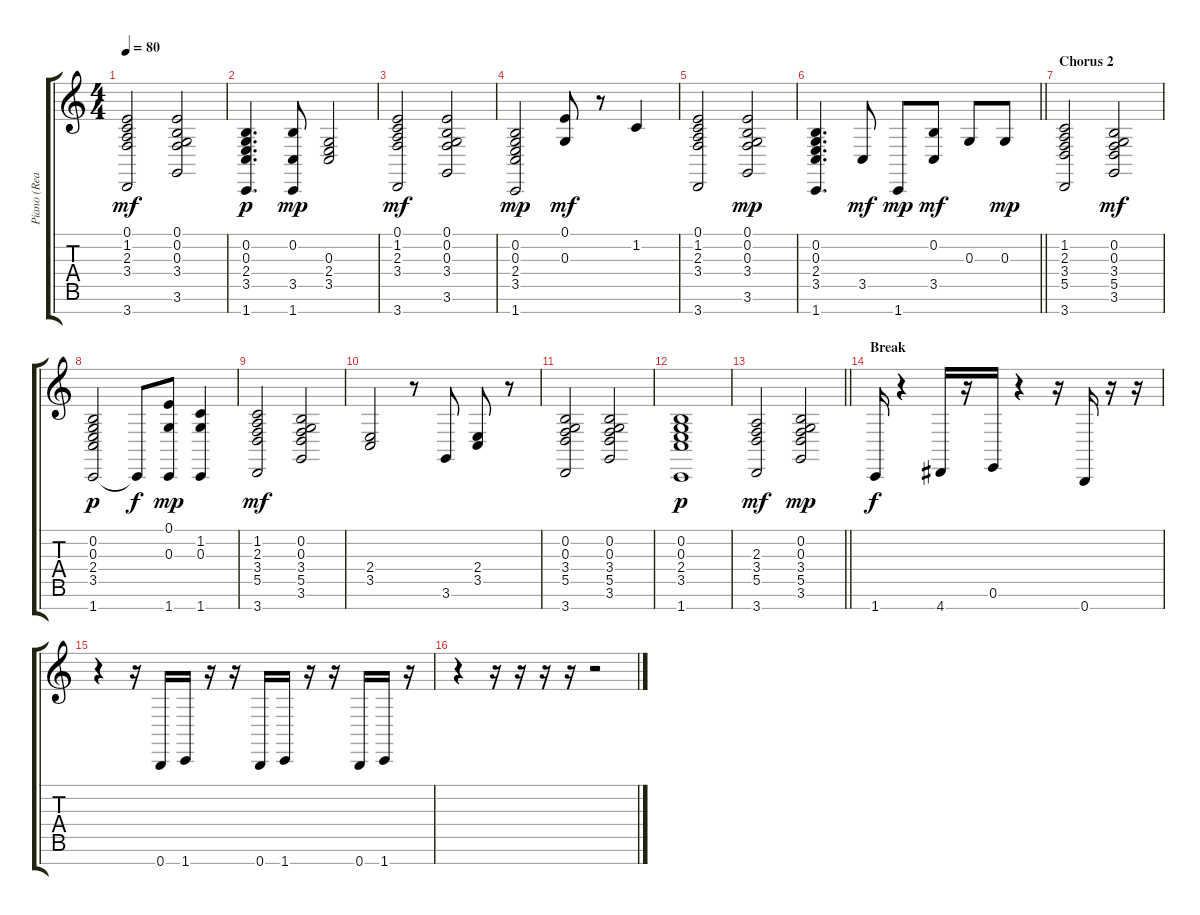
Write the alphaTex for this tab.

\track ("Piano (Reading Only)" "Piano (Rea") {instrument acousticgrandpiano}
\staff {score tabs}
\tuning (E4 B3 G3 D3 A2 E2 B1) {hide}
\ts (4 4)
\tempo 80
\clef g2
\ks c
(0.1 1.2 2.3 3.4 3.7).2{dy mf} (0.1 0.2 0.3 3.4 3.6).2 |
(0.2 0.3 2.4 3.5 1.7).4{d dy p} (0.2 3.5 1.7).8{dy mp} (0.3 2.4 3.5).2 |
(0.1 1.2 2.3 3.4 3.7).2{dy mf} (0.1 0.2 0.3 3.4 3.6).2 |
(0.2 0.3 2.4 3.5 1.7).2{dy mp} (0.1 0.3).8{dy mf} r.8 1.2.4 |
(0.1 1.2 2.3 3.4 3.7).2 (0.1 0.2 0.3 3.4 3.6).2{dy mp} |
\barLineRight lightlight
(0.2 0.3 2.4 3.5 1.7).4{d} 3.5.8{dy mf} 1.7.8{dy mp} (0.2 3.5).8{dy mf} 0.3.8 0.3.8{dy mp} |
\section ("" "Chorus 2")
(1.2 2.3 3.4 5.5 3.7).2 (0.2 0.3 3.4 5.5 3.6).2{dy mf} |
(0.2 0.3 2.4 3.5 1.7).2{dy p} 1.7{t}.8{dy f} (0.1 0.3 1.7).8{dy mp} (1.2 0.3 1.7).4 |
(1.2 2.3 3.4 5.5 3.7).2{dy mf} (0.2 0.3 3.4 5.5 3.6).2 |
(2.4 3.5).2 r.8 3.6.8 (2.4 3.5).8 r.8 |
(0.2 0.3 3.4 5.5 3.7).2 (0.2 0.3 3.4 5.5 3.6).2 |
(0.2 0.3 2.4 3.5 1.7).1{dy p} |
\barLineRight lightlight
(2.3 3.4 5.5 3.7).2{dy mf} (0.2 0.3 3.4 5.5 3.6).2{dy mp} |
\section ("" "Break")
1.7.16{dy f} r.4 4.7.16 r.16 0.6.16 r.4 r.16 0.7.16 r.16 r.16 |
r.4 r.16 0.7.16 1.7.16 r.16 r.16 0.7.16 1.7.16 r.16 r.16 0.7.16 1.7.16 r.16 |
r.4 r.16 r.16 r.16 r.16 r.2
